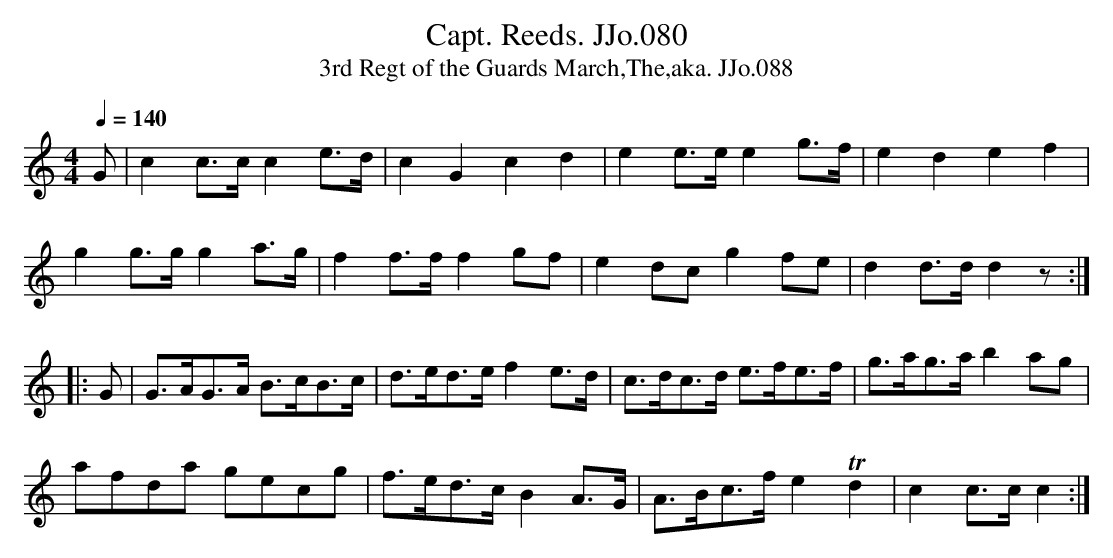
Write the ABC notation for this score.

X:1
T:Capt. Reeds. JJo.080
T:3rd Regt of the Guards March,The,aka. JJo.088
M:4/4
L:1/8
Q:1/4=140
K:C
G|c2c>cc2e>d|c2G2c2d2|e2e>ee2g>f|e2d2e2f2|
g2g>gg2a>g|f2f>ff2gf|e2 dc g2 fe|d2d>dd2z:|
|:G|G>AG>A B>cB>c|d>ed>ef2e>d|c>dc>d e>fe>f|g>ag>a b2ag|
afda gecg|f>ed>cB2A>G|A>Bc>f e2Td2|c2c>cc2:|
